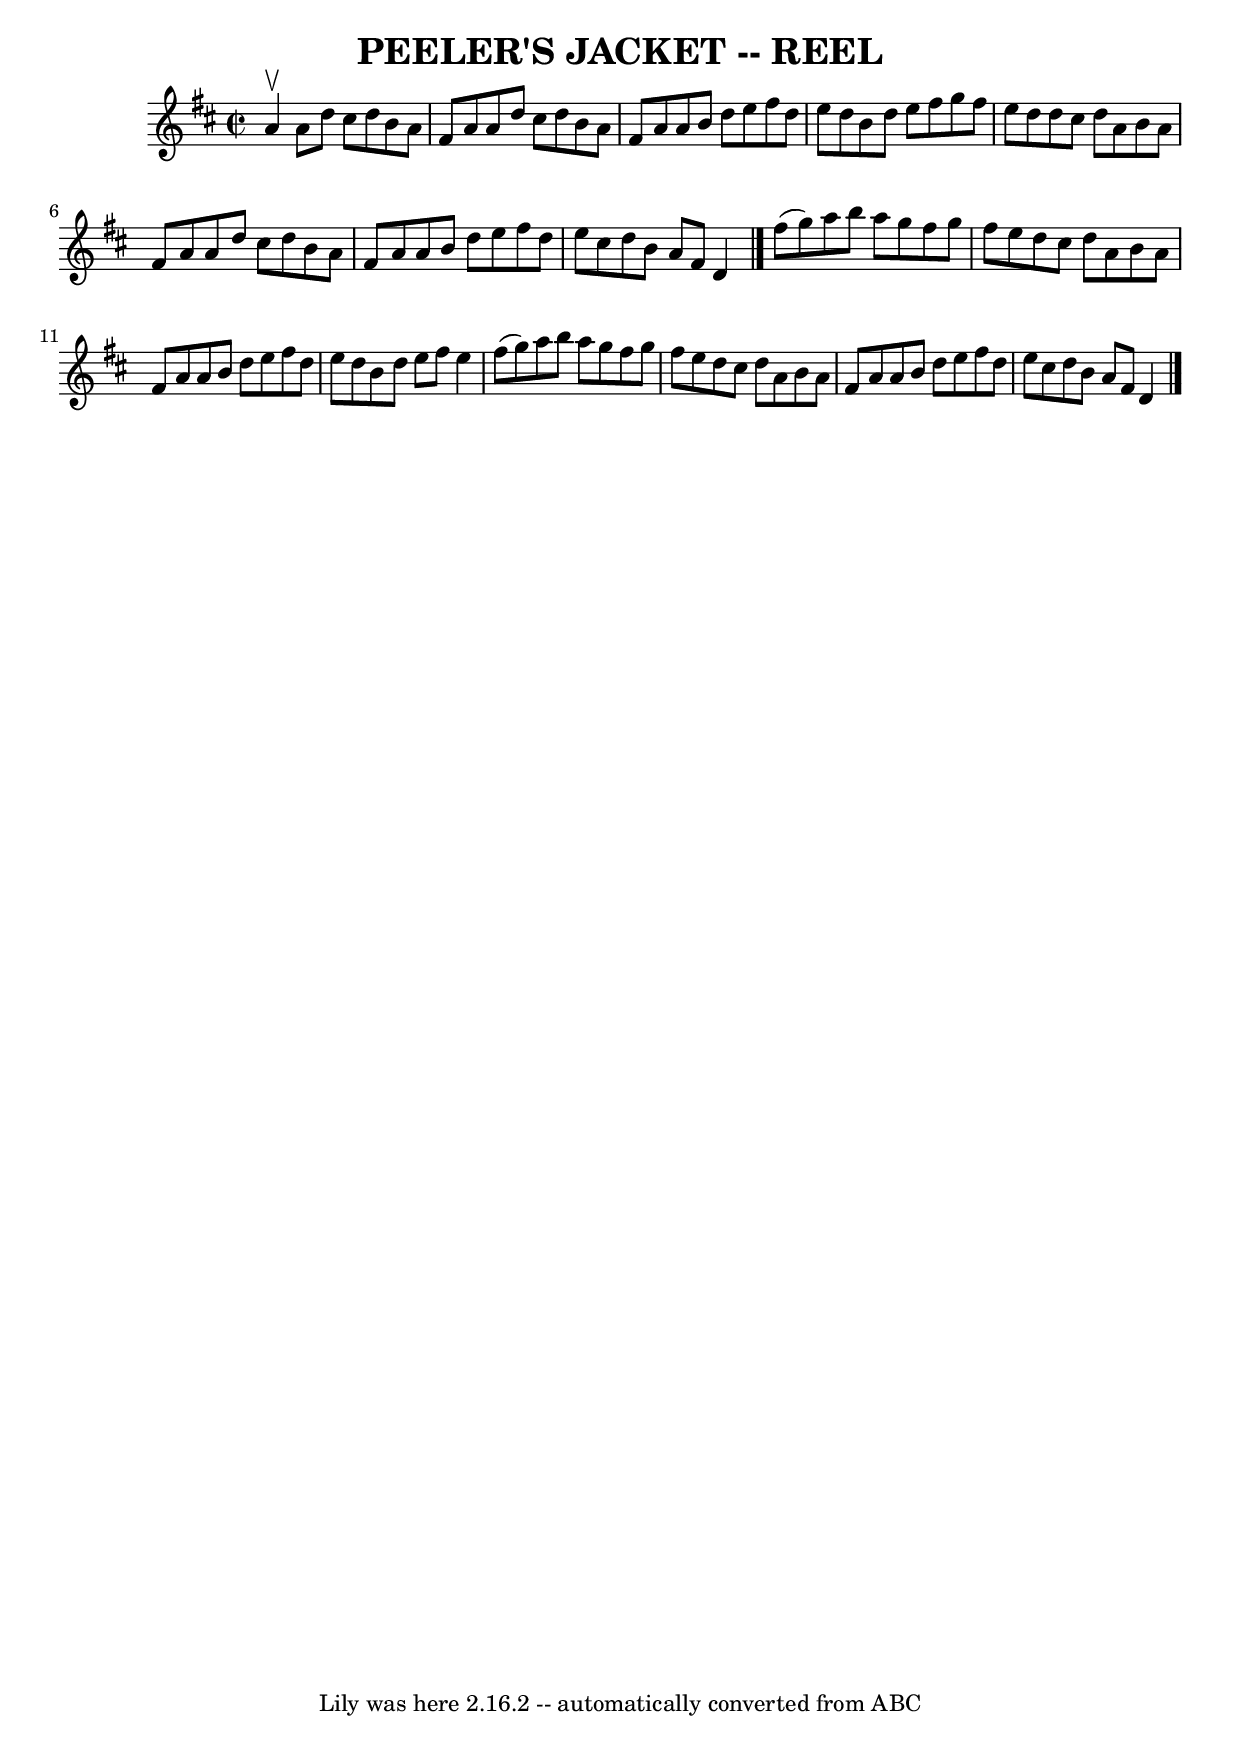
\version "2.7.40"
\include "Mammoth.ily"
\header {
	book = "Ryan's Mammoth Collection of Fiddle Tunes"
	crossRefNumber = "1"
	footnotes = ""
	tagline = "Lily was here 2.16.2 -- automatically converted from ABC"
	title = "PEELER'S JACKET -- REEL"
}
voicedefault =  {
\set Score.defaultBarType = "empty"

\override Staff.TimeSignature #'style = #'C
 \time 2/2 \key d \major a'4^\upbow   |
 a'8 d''8 cis''8    
d''8 b'8 a'8 fis'8 a'8    |
 a'8 d''8 cis''8 d''8  
 b'8 a'8 fis'8 a'8    |
 a'8 b'8 d''8 e''8 fis''8 
 d''8 e''8 d''8    |
 b'8 d''8 e''8 fis''8 g''8    
fis''8 e''8 d''8    |
 d''8 cis''8 d''8 a'8 b'8    
a'8 fis'8 a'8    |
 a'8 d''8 cis''8 d''8 b'8 a'8   
 fis'8 a'8    |
 a'8 b'8 d''8 e''8 fis''8 d''8    
e''8 cis''8    |
 d''8 b'8 a'8 fis'8 d'4    \bar "|."    
 fis''8 (g''8)   |
 a''8 b''8 a''8 g''8 fis''8    
g''8 fis''8 e''8    |
 d''8 cis''8 d''8 a'8 b'8    
a'8 fis'8 a'8    |
 a'8 b'8 d''8 e''8 fis''8 d''8  
 e''8 d''8    |
 b'8 d''8 e''8 fis''8 e''4 fis''8 (
 g''8)   |
 a''8 b''8 a''8 g''8 fis''8 g''8    
fis''8 e''8    |
 d''8 cis''8 d''8 a'8 b'8 a'8    
fis'8 a'8    |
 a'8 b'8 d''8 e''8 fis''8 d''8 e''8 
 cis''8    |
 d''8 b'8 a'8 fis'8 d'4    \bar "|."   
}

\score{
    <<

	\context Staff="default"
	{
	    \voicedefault 
	}

    >>
	\layout {
	}
	\midi {}
}
